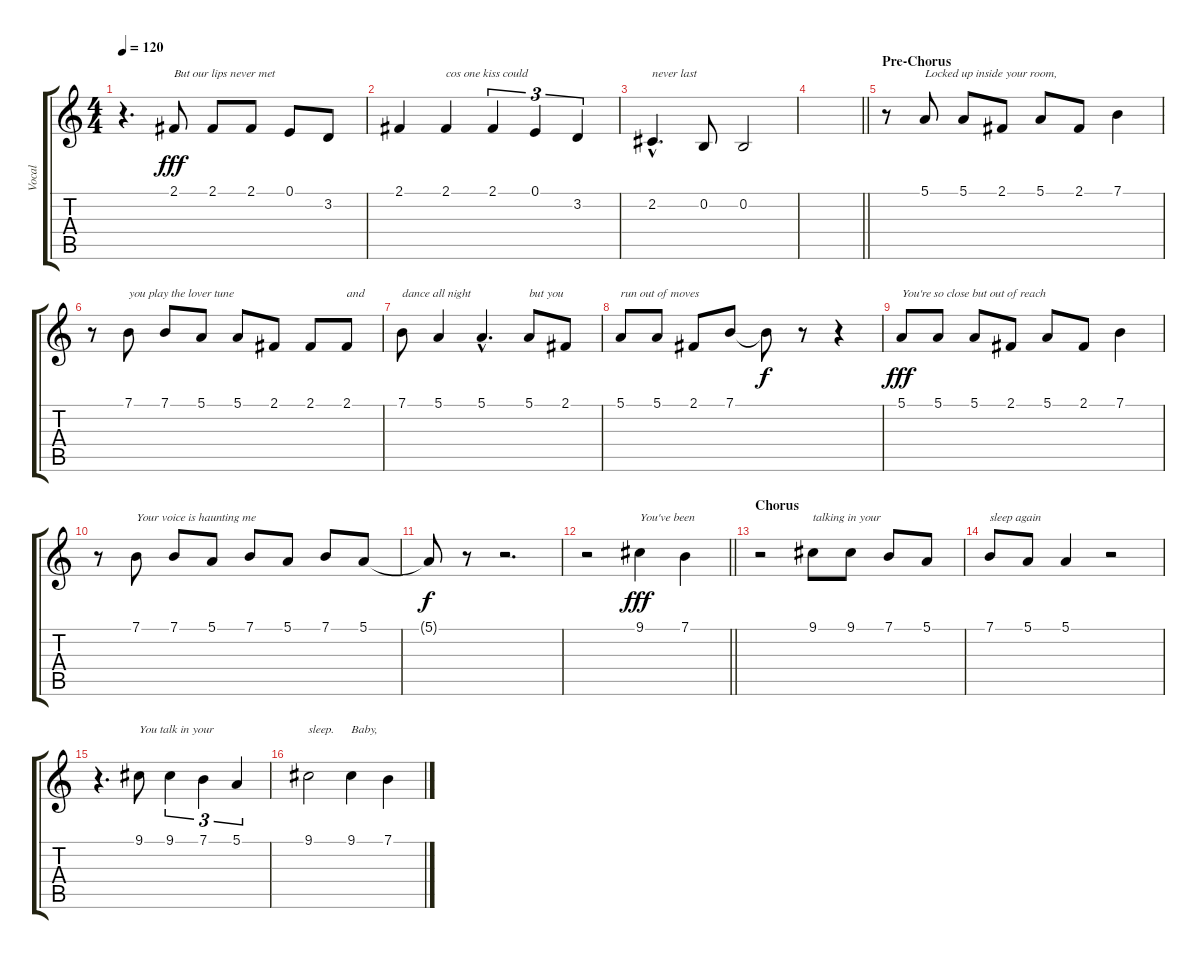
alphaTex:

\track ("Vocal" "Vocal") {instrument tenorsax}
\staff {score tabs}
\tuning (E4 B3 G3 D3 A2 E2) {hide}
\ts (4 4)
\tempo 120
\clef g2
\ks c
r.4{d dy fff} 2.1.8{txt "But our lips never met"} 2.1.8 2.1.8 0.1.8 3.2.8 |
2.1.4 2.1.4{txt "cos one kiss could"} 2.1.4{tu (3 2)} 0.1.4{tu (3 2)} 3.2.4{tu (3 2)} |
2.2{hac}.4{d txt "never last"} 0.2.8 0.2.2 |
\barLineRight lightlight
|
\section ("" "Pre-Chorus")
r.8 5.1.8{txt "Locked up inside your room,"} 5.1.8 2.1.8 5.1.8 2.1.8 7.1.4 |
r.8 7.1.8{txt "you play the lover tune"} 7.1.8 5.1.8 5.1.8 2.1.8 2.1.8 2.1.8{txt "and"} |
7.1.8{txt "dance all night"} 5.1.4 5.1{hac}.4{d} 5.1.8{txt "but you"} 2.1.8 |
5.1.8{txt "run out of moves"} 5.1.8 2.1.8 7.1.8 7.1{t}.8{dy f} r.8 r.4 |
5.1.8{txt "You're so close but out of reach" dy fff} 5.1.8 5.1.8 2.1.8 5.1.8 2.1.8 7.1.4 |
r.8 7.1.8{txt "Your voice is haunting me"} 7.1.8 5.1.8 7.1.8 5.1.8 7.1.8 5.1.8 |
5.1{t}.8{dy f} r.8 r.2{d} |
\barLineRight lightlight
r.2 9.1.4{txt "You've been" dy fff} 7.1.4 |
\section ("" "Chorus")
r.2 9.1.8{txt "talking in your"} 9.1.8 7.1.8 5.1.8 |
7.1.8{txt "sleep again"} 5.1.8 5.1.4 r.2 |
r.4{d} 9.1.8{txt "You talk in your"} 9.1.4{tu (3 2)} 7.1.4{tu (3 2)} 5.1.4{tu (3 2)} |
9.1.2{txt "sleep."} 9.1.4{txt "Baby,"} 7.1.4
